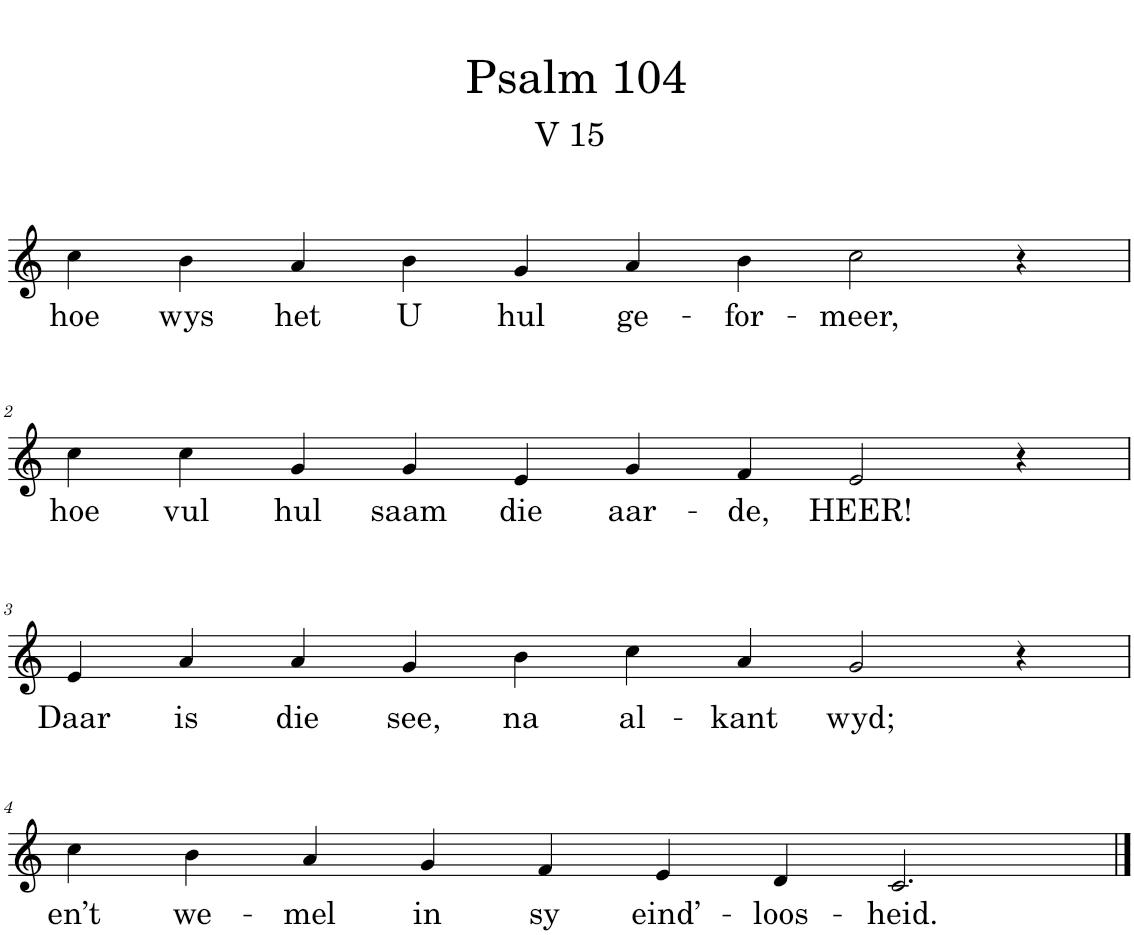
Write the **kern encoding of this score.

**kern	**text
*part1	*part1
*staff1	*staff1
*I"Pipe Organ	*
*I'Org.	*
*clefG2	*
*k[]	*
*M10/4	*
=1	=1
!	!LO:LY:b
4cc\	hoe
!	!LO:LY:b
4b\	wys
!	!LO:LY:b
4a/	het
!	!LO:LY:b
4b\	U
!	!LO:LY:b
4g/	hul
!	!LO:LY:b
4a/	ge-
!	!LO:LY:b
4b\	-for-
!	!LO:LY:b
2cc\	-meer,
4r	.
!!LO:LB:g=z
=2	=2
!	!LO:LY:b
4cc\	hoe
!	!LO:LY:b
4cc\	vul
!	!LO:LY:b
4g/	hul
!	!LO:LY:b
4g/	saam
!	!LO:LY:b
4e/	die
!	!LO:LY:b
4g/	aar-
!	!LO:LY:b
4f/	-de,
!	!LO:LY:b
2e/	HEER!
4r	.
!!LO:LB:g=z
=3	=3
!	!LO:LY:b
4e/	Daar
!	!LO:LY:b
4a/	is
!	!LO:LY:b
4a/	die
!	!LO:LY:b
4g/	see,
!	!LO:LY:b
4b\	na
!	!LO:LY:b
4cc\	al-
!	!LO:LY:b
4a/	-kant
!	!LO:LY:b
2g/	wyd;
4r	.
!!LO:LB:g=z
=4	=4
!	!LO:LY:b
4cc\	en’t
!	!LO:LY:b
4b\	we-
!	!LO:LY:b
4a/	-mel
!	!LO:LY:b
4g/	in
!	!LO:LY:b
4f/	sy
!	!LO:LY:b
4e/	eind’-
!	!LO:LY:b
4d/	-loos-
!	!LO:LY:b
2.c/	-heid.
==	==
*-	*-
